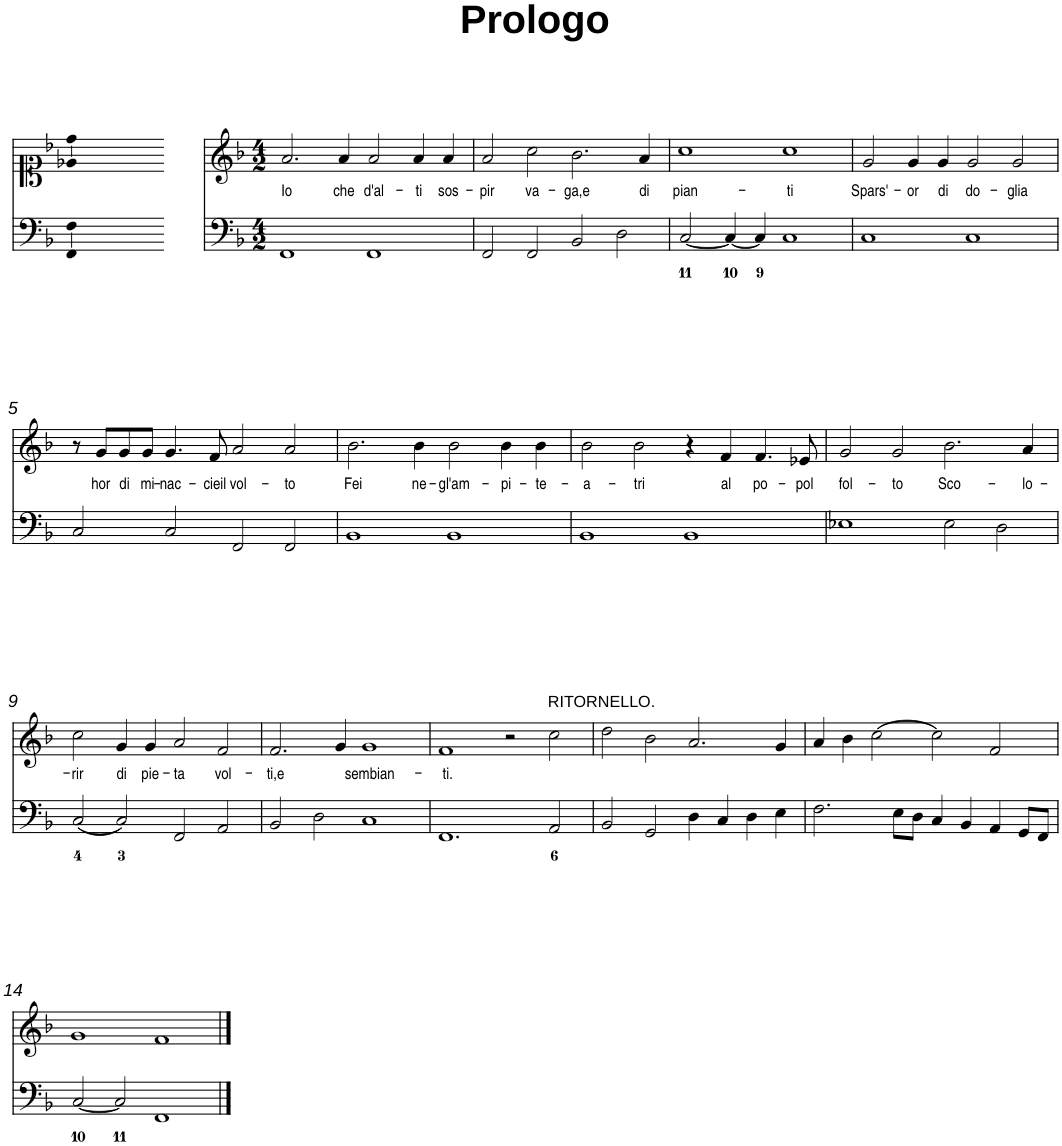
**kern	**kern	**text
*part2	*part1	*part1
*staff2	*staff1	*staff1
*I"Piano	*I"Voice	*
*I'Pno	*	*
*clefF4	*clefC1	*
*k[b-]	*k[b-]	*
=	=	=
1ryy	1ryy	.
=1-	=1-	=1-
*	*clefG2	*
*M4/2	*M4/2	*
!	!	!LO:LY:b
1FF	2.a/	Io
!	!	!LO:LY:b
.	4a/	che
!	!	!LO:LY:b
1FF	2a/	d'al-
!	!	!LO:LY:b
.	4a/	-ti
!	!	!LO:LY:b
.	4a/	sos-
=2	=2	=2
!	!	!LO:LY:b
2FF/	2a/	-pir
!	!	!LO:LY:b
2FF/	2cc\	va-
!	!	!LO:LY:b
2BB-/	2.b-\	-ga,e
2D\	.	.
!	!	!LO:LY:b
.	4a/	di
=3	=3	=3
!	!	!LO:LY:b
[2C/	1cc	pian-
4C/_	.	.
4C/]	.	.
!	!	!LO:LY:b
1C	1cc	-ti
=4	=4	=4
!	!	!LO:LY:b
1C	2g/	Spars'-
!	!	!LO:LY:b
.	4g/	-or
!	!	!LO:LY:b
.	4g/	di
!	!	!LO:LY:b
1C	2g/	do-
!	!	!LO:LY:b
.	2g/	-glia
!!LO:LB:g=z
=5	=5	=5
2C/	8r	.
!	!	!LO:LY:b
.	8g/L	hor
!	!	!LO:LY:b
.	8g/	di
!	!	!LO:LY:b
.	8g/J	mi-
!	!	!LO:LY:b
2C/	4.g/	-nac-
!	!	!LO:LY:b
.	8f/	-cieil
!	!	!LO:LY:b
2FF/	2a/	vol-
!	!	!LO:LY:b
2FF/	2a/	-to
=6	=6	=6
!	!	!LO:LY:b
1BB-	2.b-\	Fei
!	!	!LO:LY:b
.	4b-\	ne-
!	!	!LO:LY:b
1BB-	2b-\	-gl'am-
!	!	!LO:LY:b
.	4b-\	-pi-
!	!	!LO:LY:b
.	4b-\	-te-
=7	=7	=7
!	!	!LO:LY:b
1BB-	2b-\	-a-
!	!	!LO:LY:b
.	2b-\	-tri
1BB-	4r	.
!	!	!LO:LY:b
.	4f/	al
!	!	!LO:LY:b
.	4.f/	po-
!	!	!LO:LY:b
.	8e-X/	-pol
=8	=8	=8
!	!	!LO:LY:b
1E-X	2g/	fol-
!	!	!LO:LY:b
.	2g/	-to
!	!	!LO:LY:b
2E-\	2.b-\	Sco-
2D\	.	.
!	!	!LO:LY:b
.	4a/	-lo-
!!LO:LB:g=z
=9	=9	=9
!	!	!LO:LY:b
(2C/	2cc\	-rir
!	!	!LO:LY:b
2C/)	4g/	di
!	!	!LO:LY:b
.	4g/	pie-
!	!	!LO:LY:b
2FF/	2a/	-ta
!	!	!LO:LY:b
2AA/	2f/	vol-
=10	=10	=10
!	!	!LO:LY:b
2BB-/	2.f/	-ti,e
2D\	.	.
.	4g/	.
!	!	!LO:LY:b
1C	1g	sembian-
=11	=11	=11
!	!	!LO:LY:b
1.FF	1f	-ti.
.	2r	.
!	!LO:TX:a:t=RITORNELLO.	!
2AA/	2cc\	.
=12	=12	=12
2BB-/	2dd\	.
2GG/	2b-\	.
4D\	2.a/	.
4C/	.	.
4D\	.	.
4E\	4g/	.
=13	=13	=13
2.F\	4a/	.
.	4b-\	.
.	[2cc\	.
8E\L	.	.
8D\J	.	.
4C/	2cc\]	.
4BB-/	.	.
4AA/	2f/	.
8GG/L	.	.
8FF/J	.	.
!!LO:LB:g=z
=14	=14	=14
[2C/	1g	.
2C/]	.	.
1FF	1f	.
==	==	==
*-	*-	*-
